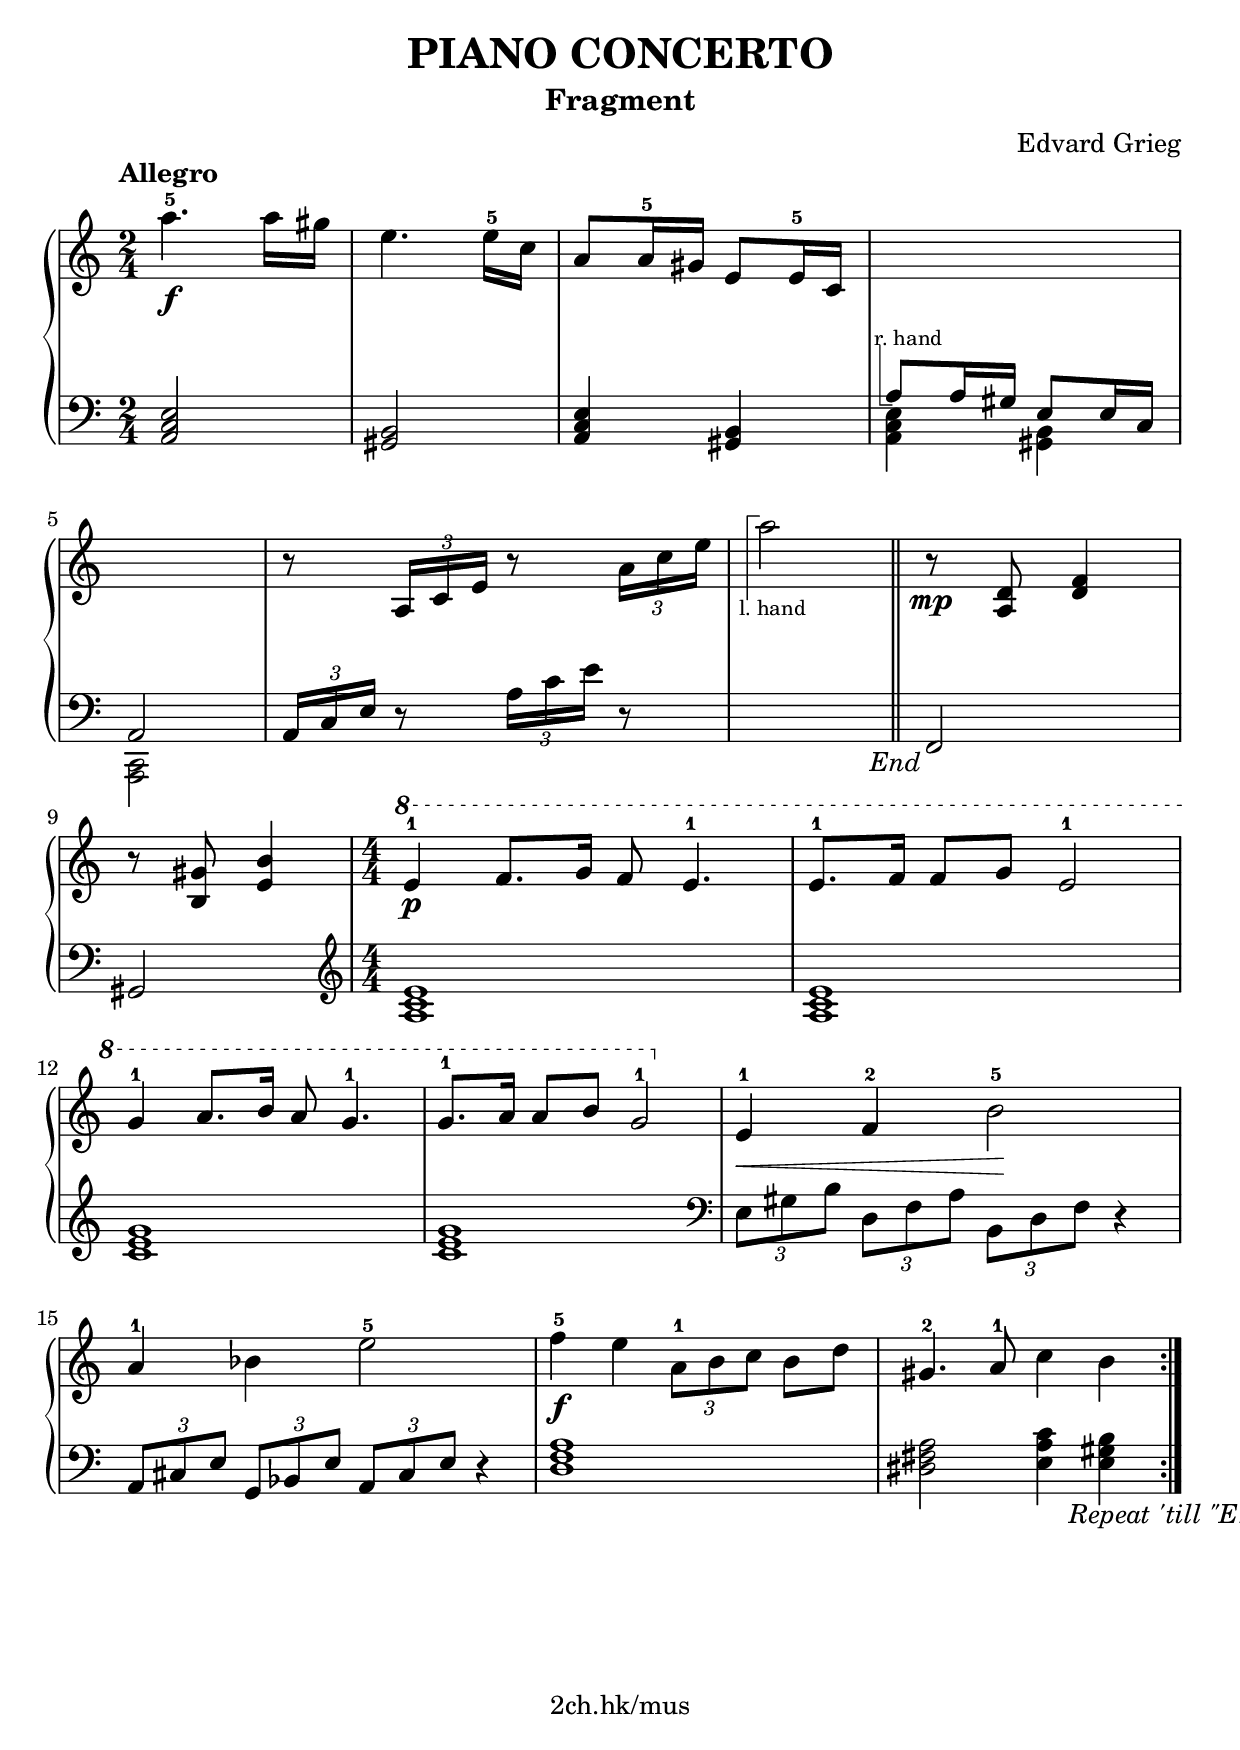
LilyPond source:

\version "2.19.80"

\header {
  title = "PIANO CONCERTO"
  subtitle = "Fragment"
  composer = "Edvard Grieg"
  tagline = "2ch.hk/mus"
}

% #(set! paper-alist (cons '("custom" . (cons (* 176 mm) (* 211 mm))) paper-alist))
\paper {
  #(set-paper-size "a4")
  system-system-spacing.basic-distance = #12
  indent = 0\cm
}

#(set-global-staff-size 23)

\new GrandStaff \with {
  \override StaffGrouper.staff-staff-spacing.padding = #0
  \override StaffGrouper.staff-staff-spacing.basic-distance = #9
} <<
\time 2/4
\new Staff = "up" \relative c''' {

  \tempo "Allegro"
  a4.-5\f a16 gis
  e4. e16-5 c
  a8 a16-5 gis e8 e16-5 c
  \new Voice {
    \change Staff = "down"
    \voiceOne
    \once \override TextScript.extra-offset = #'(-1 . -4.3)
    a8^\markup { \combine \path #0.1 #'((moveto 0.5 0) (lineto 0.5 -5) (lineto 1.5 -5)) \tiny "r. hand" } a16 gis e8 e16 c
  }

  \break

  \new Voice {
    \change Staff = "down"
    \voiceOne
    a2
  }
  r8 \tuplet 3/2 { a'16 c e } r8 \tuplet 3/2 { a16 c e }

  s2

  \bar "||"

  r8\mp <a,, d> <d f>4

  \break

  r8 <b gis'> <e b'>4
  \time 4/4
  \numericTimeSignature
  \ottava #1
  e'-1\p f8. g16 f8 e4.-1
  e8.-1 f16 f8 g e2-1

  \break

  g4-1 a8. b16 a8 g4.-1
  g8.-1 a16 a8 b8 g2-1
  \ottava #0
  e,4-1\< f-2 b2-5\!

  \break

  a4-1 bes e2-5
  f4-5\f e \tuplet 3/2 { a,8-1 b c } b d
  gis,4.-2 a8-1 c4 b

  \bar ":|."
}

\new Staff = "down" \relative c {
\clef bass

  <a c e>2
  <gis b>
  <a c e>4 <gis b>
  \new Voice {
    \voiceTwo
    <a c e>4 <gis b>
  }

  \break

  \new Voice {
    \voiceTwo
    <c, a>2
  }
  \tuplet 3/2 { a'16 c e } r8 \tuplet 3/2 { a16 c e } r8
  \new Voice {
    \change Staff = "up"
    \voiceTwo
    \once \override TextScript.extra-offset = #'(-1.7 . 6.5)
    a'2_\markup { \combine \path #0.1 #'((moveto 0.7 1.3) (lineto 0.7 8.3) (lineto 1.7 8.3)) \tiny "l. hand" }

    \override Score.RehearsalMark.direction = #DOWN
    \mark \markup { \italic \normalsize "End" }
  }

  % TODO
  % \override DynamicLineSpanner.staff-padding = #4

  \bar "||"

  f,,,

  \break

  gis
  \clef treble
  \time 4/4
  \numericTimeSignature
  <a' c e>1
  <a c e>

  \break

  <c e g>
  <c e g>
  \clef bass
  \tuplet 3/2 { e,8 gis b } \tuplet 3/2 { d, f a } \tuplet 3/2 { b, d f } r4

  \break

  \tuplet 3/2 { a,8 cis e } \tuplet 3/2 { g, bes e } \tuplet 3/2 { a, cis e } r4
  <d f a>1
  <dis fis a>2 <e a c>4 <e gis b>

  \mark \markup { \translate-scaled #'(-10 . 0) \italic \normalsize "Repeat 'till \"End\"" }
  \bar ":|."
}
>>
